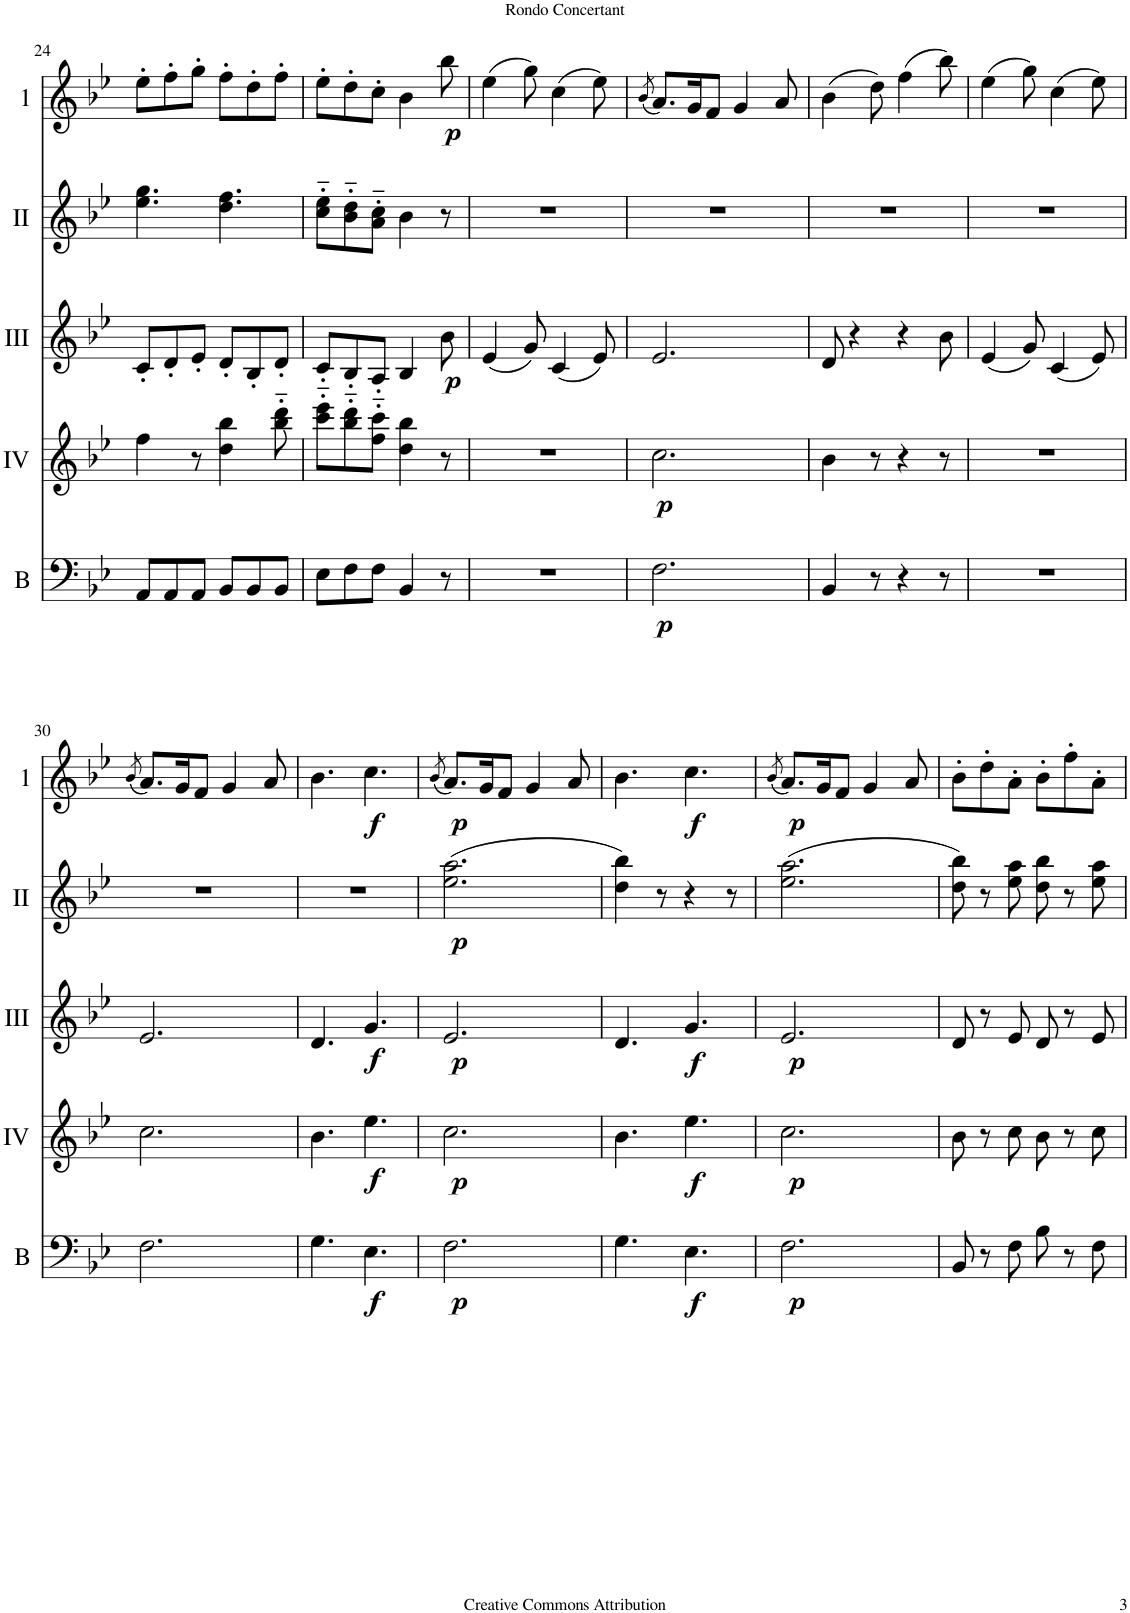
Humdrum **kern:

**kern	**dynam	**kern	**dynam	**kern	**dynam	**kern	**dynam	**kern	**dynam
*part5	*part5	*part4	*part4	*part3	*part3	*part2	*part2	*part1	*part1
*staff5	*staff5	*staff4	*staff4	*staff3	*staff3	*staff2	*staff2	*staff1	*staff1
*I"Basson	*	*I"Acc. 4	*	*I"Acc. 3	*	*I"Acc. 2	*	*I"Acc. 1	*
*I'B	*	*	*	*	*	*	*	*	*
!!LO:PB:g=z
*clefF4	*	*clefG2	*	*clefG2	*	*clefG2	*	*clefG2	*
*Trd7c12	*	*Trd7c12	*	*	*	*	*	*	*
*k[b-e-]	*	*k[b-e-]	*	*k[b-e-]	*	*k[b-e-]	*	*k[b-e-]	*
*M6/8	*	*M6/8	*	*M6/8	*	*M6/8	*	*M6/8	*
=24	=24	=24	=24	=24	=24	=24	=24	=24	=24
8AA/L	.	4ff\	.	8c'/L	.	4.ee-\ 4.gg\	.	8ee-'\L	.
8AA/	.	.	.	8d'/	.	.	.	8ff'\	.
8AA/J	.	8r	.	8e-'/J	.	.	.	8gg'\J	.
8BB-/L	.	4dd\ 4bb-\	.	8d'/L	.	4.dd\ 4.ff\	.	8ff'\L	.
8BB-/	.	.	.	8B-'/	.	.	.	8dd'\	.
8BB-/J	.	8bb-\'~ 8ddd\'~	.	8d'/J	.	.	.	8ff'\J	.
=25	=25	=25	=25	=25	=25	=25	=25	=25	=25
8E-\L	.	8ccc\'~ 8eee-\'~L	.	8c'/L	.	8cc\'~ 8ee-\'~L	.	8ee-'\L	.
8F\	.	8bb-\'~ 8ddd\'~	.	8B-'/	.	8b-\'~ 8dd\'~	.	8dd'\	.
8F\J	.	8ff\'~ 8ccc\'~J	.	8A'/J	.	8a\'~ 8cc\'~J	.	8cc'\J	.
4BB-/	.	4dd\ 4bb-\	.	4B-/	.	4b-\	.	4b-\	.
!	!	!	!	!	!LO:DY:b	!	!	!	!LO:DY:b
8r	.	8r	.	8b-\	p	8r	.	8bb-\	p
=26	=26	=26	=26	=26	=26	=26	=26	=26	=26
2.r	.	2.r	.	(4e-/	.	2.r	.	(4ee-\	.
.	.	.	.	8g/)	.	.	.	8gg\)	.
.	.	.	.	(4c/	.	.	.	(4cc\	.
.	.	.	.	8e-/)	.	.	.	8ee-\)	.
=27	=27	=27	=27	=27	=27	=27	=27	=27	=27
.	.	.	.	.	.	.	.	(8qb-/	.
!	!LO:DY:b	!	!LO:DY:b	!	!	!	!	!	!
2.F\	p	2.cc\	p	2.e-/	.	2.r	.	8.a/L)	.
.	.	.	.	.	.	.	.	16g/K	.
.	.	.	.	.	.	.	.	8f/J	.
.	.	.	.	.	.	.	.	4g/	.
.	.	.	.	.	.	.	.	8a/	.
=28	=28	=28	=28	=28	=28	=28	=28	=28	=28
4BB-/	.	4b-\	.	8d/	.	2.r	.	(4b-\	.
.	.	.	.	4r	.	.	.	.	.
8r	.	8r	.	.	.	.	.	8dd\)	.
4r	.	4r	.	4r	.	.	.	(4ff\	.
8r	.	8r	.	8b-\	.	.	.	8bb-\)	.
=29	=29	=29	=29	=29	=29	=29	=29	=29	=29
2.r	.	2.r	.	(4e-/	.	2.r	.	(4ee-\	.
.	.	.	.	8g/)	.	.	.	8gg\)	.
.	.	.	.	(4c/	.	.	.	(4cc\	.
.	.	.	.	8e-/)	.	.	.	8ee-\)	.
!!LO:LB:g=z
=30	=30	=30	=30	=30	=30	=30	=30	=30	=30
.	.	.	.	.	.	.	.	(8qb-/	.
2.F\	.	2.cc\	.	2.e-/	.	2.r	.	8.a/L)	.
.	.	.	.	.	.	.	.	16g/K	.
.	.	.	.	.	.	.	.	8f/J	.
.	.	.	.	.	.	.	.	4g/	.
.	.	.	.	.	.	.	.	8a/	.
=31	=31	=31	=31	=31	=31	=31	=31	=31	=31
4.G\	.	4.b-\	.	4.d/	.	2.r	.	4.b-\	.
!	!LO:DY:b	!	!LO:DY:b	!	!LO:DY:b	!	!	!	!LO:DY:b
4.E-\	f	4.ee-\	f	4.g/	f	.	.	4.cc\	f
=32	=32	=32	=32	=32	=32	=32	=32	=32	=32
.	.	.	.	.	.	.	.	(8qb-/	.
!	!LO:DY:b	!	!LO:DY:b	!	!LO:DY:b	!	!LO:DY:b	!	!LO:DY:b
2.F\	p	2.cc\	p	2.e-/	p	(2.ee-\ 2.aa\	p	8.a/L)	p
.	.	.	.	.	.	.	.	16g/K	.
.	.	.	.	.	.	.	.	8f/J	.
.	.	.	.	.	.	.	.	4g/	.
.	.	.	.	.	.	.	.	8a/	.
=33	=33	=33	=33	=33	=33	=33	=33	=33	=33
4.G\	.	4.b-\	.	4.d/	.	4dd\ 4bb-\)	.	4.b-\	.
.	.	.	.	.	.	8r	.	.	.
!	!LO:DY:b	!	!LO:DY:b	!	!LO:DY:b	!	!	!	!LO:DY:b
4.E-\	f	4.ee-\	f	4.g/	f	4r	.	4.cc\	f
.	.	.	.	.	.	8r	.	.	.
=34	=34	=34	=34	=34	=34	=34	=34	=34	=34
.	.	.	.	.	.	.	.	(8qb-/	.
!	!LO:DY:b	!	!LO:DY:b	!	!LO:DY:b	!	!	!	!LO:DY:b
2.F\	p	2.cc\	p	2.e-/	p	(2.ee-\ 2.aa\	.	8.a/L)	p
.	.	.	.	.	.	.	.	16g/K	.
.	.	.	.	.	.	.	.	8f/J	.
.	.	.	.	.	.	.	.	4g/	.
.	.	.	.	.	.	.	.	8a/	.
=35	=35	=35	=35	=35	=35	=35	=35	=35	=35
8BB-/	.	8b-\	.	8d/	.	8dd\ 8bb-\)	.	8b-'\L	.
8r	.	8r	.	8r	.	8r	.	8dd'\	.
8F\	.	8cc\	.	8e-/	.	8ee-\ 8aa\	.	8a'\J	.
8B-\	.	8b-\	.	8d/	.	8dd\ 8bb-\	.	8b-'\L	.
8r	.	8r	.	8r	.	8r	.	8ff'\	.
8F\	.	8cc\	.	8e-/	.	8ee-\ 8aa\	.	8a'\J	.
=	=	=	=	=	=	=	=	=	=
*-	*-	*-	*-	*-	*-	*-	*-	*-	*-
